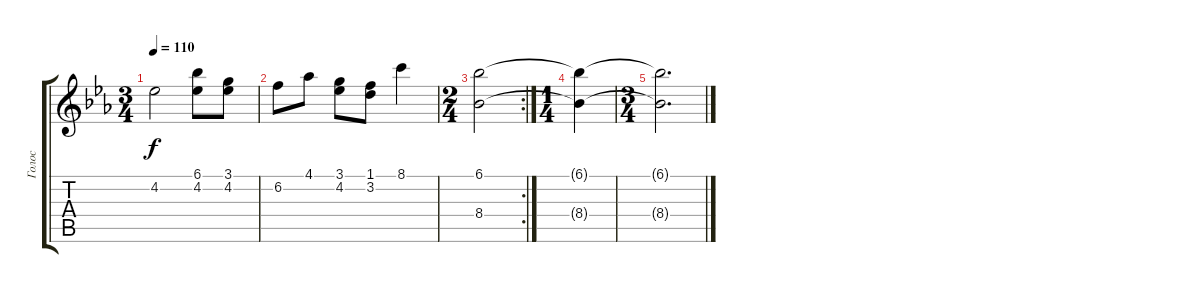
\track ("Голос" "Голос") {instrument acousticguitarsteel}
\staff {score tabs}
\tuning (E4 B3 G3 D3 A2 E2) {hide}
\ts (3 4)
\tempo 110
\clef g2
\ks eb
4.2.2{dy f} (6.1 4.2).8 (3.1 4.2).8 |
6.2.8 4.1.8 (3.1 4.2).8 (1.1 3.2).8 8.1.4 |
\rc 2
\ts (2 4)
(6.1 8.4).2 |
\ts (1 4)
(6.1{t} 8.4{t}).4 |
\ts (3 4)
(6.1{t} 8.4{t}).2{d}
